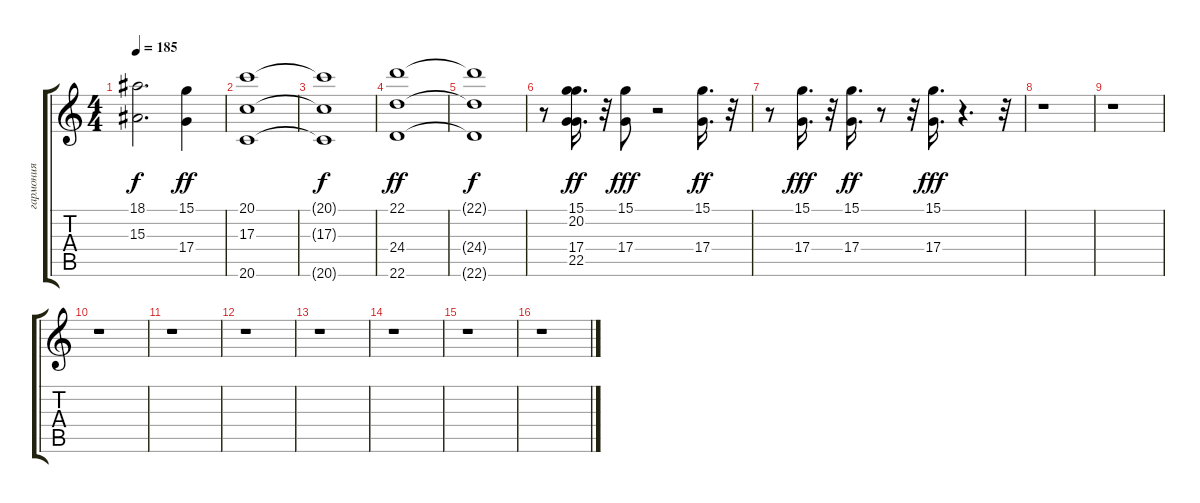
\track ("гармония" "гармония") {instrument brasssection}
\staff {score tabs}
\tuning (E4 B3 G3 D3 A2 E2) {hide}
\ts (4 4)
\tempo 185
\clef g2
\ks c
(18.1{t} 15.3{t}).2{d dy f} (15.1 17.4).4{dy ff} |
(20.1 17.3 20.6).1 |
(20.1{t} 17.3{t} 20.6{t}).1{dy f} |
(22.1 24.4 22.6).1{dy ff} |
(22.1{t} 24.4{t} 22.6{t}).1{dy f} |
r.8 (15.1 20.2 17.4 22.5).16{d dy ff} r.32 (15.1 17.4).8{dy fff} r.2 (15.1 17.4).16{d dy ff} r.32 |
r.8 (15.1 17.4).16{d dy fff} r.32 (15.1 17.4).16{d dy ff} r.8 r.32 (15.1 17.4).16{d dy fff} r.4{d} r.32 |
r.1 |
r.1 |
r.1 |
r.1 |
r.1 |
r.1 |
r.1 |
r.1 |
r.1
